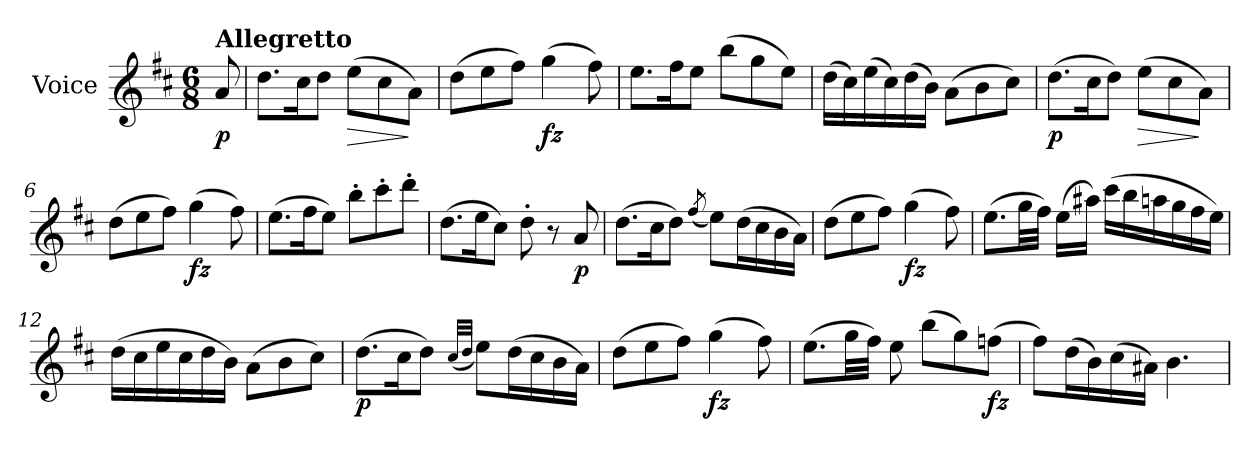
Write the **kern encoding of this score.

**kern	**dynam
*part1	*part1
*staff1	*staff1
*I"Voice	*
*I'V	*
*clefG2	*
*k[f#c#]	*
*M6/8	*
=	=
!LO:TX:a:B:t=Allegretto	!
!	!LO:DY:b
8a/	p
=1	=1
8.dd\L	.
16cc#\K	.
8dd\J	.
!	!LO:HP:b
(>8ee\L	>
8cc#\	.
8a\J)	]
=2	=2
(>8dd\L	.
8ee\	.
8ff#\J)	.
!	!LO:DY:b
(>4gg\	fz
8ff#\)	.
=3	=3
8.ee\L	.
16ff#\K	.
8ee\J	.
(>8bb\L	.
8gg\	.
8ee\J)	.
=4	=4
(>16dd\LL	.
16cc#\)	.
(>16ee\	.
16cc#\)	.
(>16dd\	.
16b\JJ)	.
(>8a\L	.
8b\	.
8cc#\J)	.
!!LO:LB:g=z
=5	=5
!	!LO:DY:b
(>8.dd\L	p
16cc#\K	.
8dd\J)	.
!	!LO:HP:b
(>8ee\L	>
8cc#\	.
8a\J)	]
=6	=6
(>8dd\L	.
8ee\	.
8ff#\J)	.
!	!LO:DY:b
(>4gg\	fz
8ff#\)	.
=7	=7
(>8.ee\L	.
16ff#\K	.
8ee\J)	.
8bb'\L	.
8ccc#'\	.
8ddd'\J	.
=8	=8
(>8.dd\L	.
16ee\K	.
8cc#\J)	.
8dd'\	.
8r	.
!	!LO:DY:b
8a/	p
!!LO:LB:g=z
=9	=9
(>8.dd\L	.
16cc#\K	.
8dd\J)	.
(<8qff#/	.
8ee\L)	.
(>16dd\L	.
16cc#\	.
16b\	.
16a\JJ)	.
=10	=10
(>8dd\L	.
8ee\	.
8ff#\J)	.
!	!LO:DY:b
(>4gg\	fz
8ff#\)	.
=11	=11
(>8.ee\L	.
32gg\LL	.
32ff#\JJJ)	.
(>16ee\LL	.
16aa#X\JJ)	.
(>16ccc#\LL	.
16bb\	.
16aan\	.
16gg\	.
16ff#\	.
16ee\JJ)	.
=12	=12
(>16dd\LL	.
16cc#\	.
16ee\	.
16cc#\	.
16dd\	.
16b\JJ)	.
(>8a\L	.
8b\	.
8cc#\J)	.
!!LO:LB:g=z
=13	=13
!	!LO:DY:b
(>8.dd\L	p
16cc#\K	.
8dd\J)	.
(<32qcc#/LLL	.
32qdd/JJJ	.
8ee\L)	.
(>16dd\L	.
16cc#\	.
16b\	.
16a\JJ)	.
=14	=14
(>8dd\L	.
8ee\	.
8ff#\J)	.
!	!LO:DY:b
(>4gg\	fz
8ff#\)	.
=15	=15
(>8.ee\L	.
32gg\LL	.
32ff#\JJJ)	.
8ee\	.
(>8bb\L	.
8gg\)	.
!	!LO:DY:b
(>8ffni\J	fz
=16	=16
8ff#\L)	.
(>16dd\L	.
16b\)	.
(>16cc#\	.
16a#X\JJ)	.
4.b\	.
=	=
*-	*-
